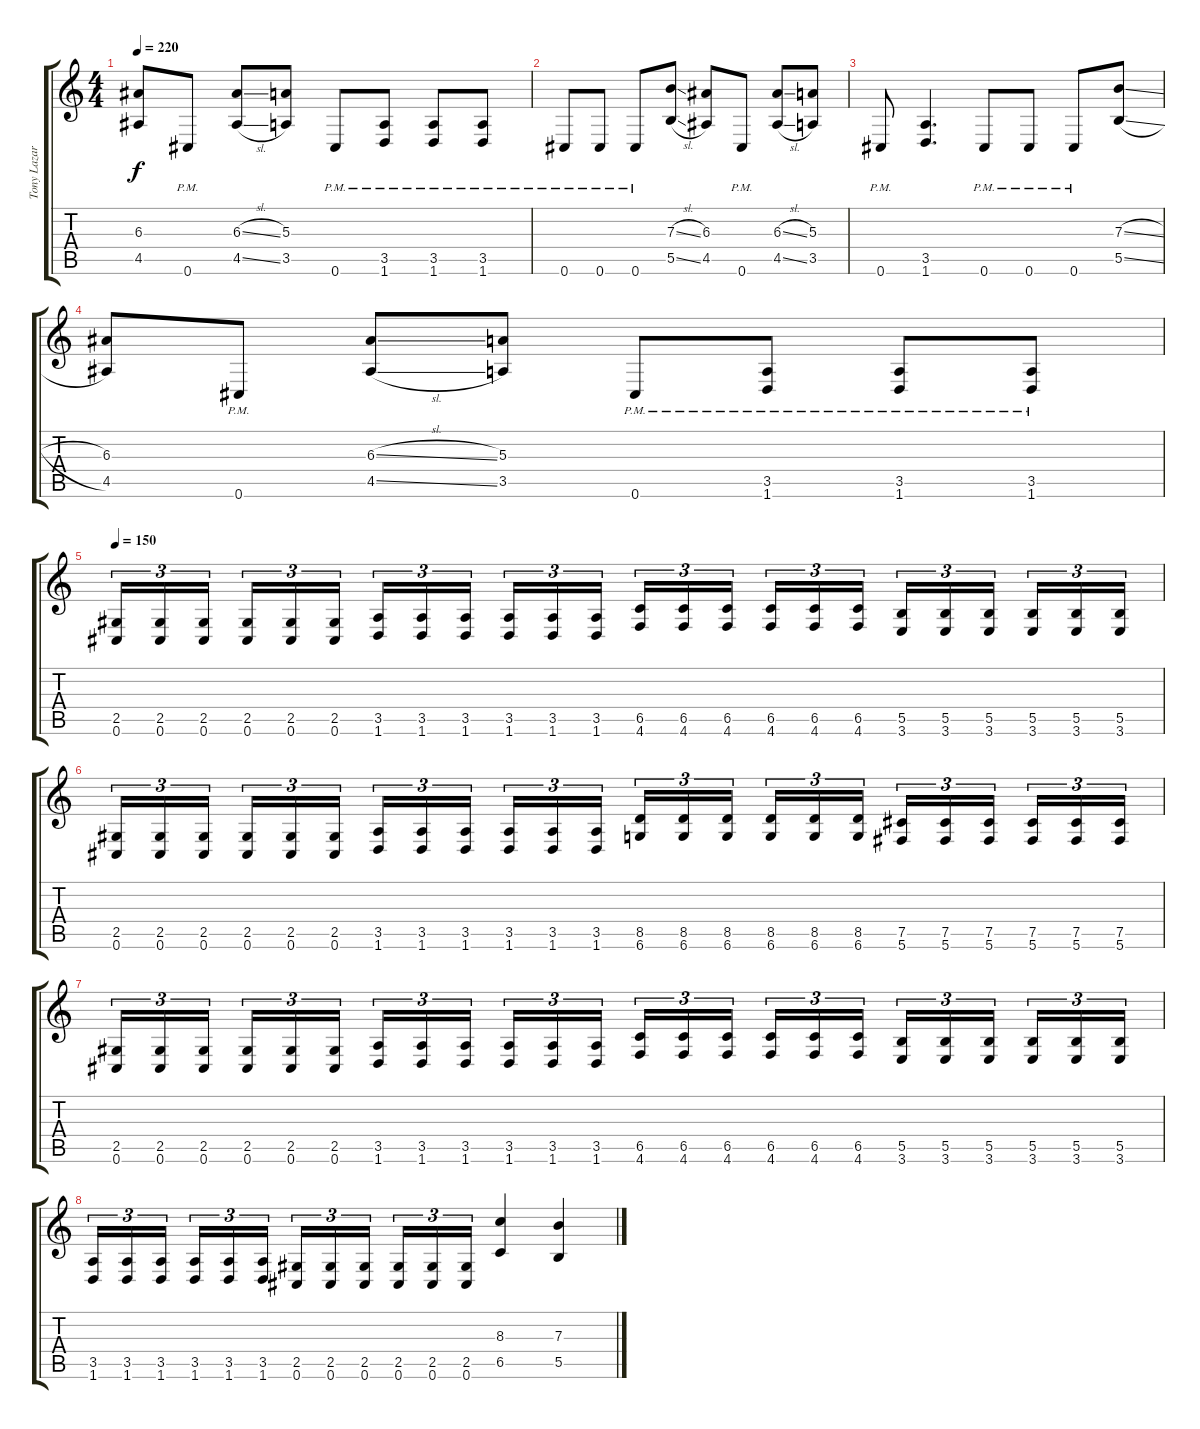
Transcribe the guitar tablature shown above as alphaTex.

\track ("Tony Lazaro - Rhythm" "Tony Lazar") {instrument distortionguitar}
\staff {score tabs}
\tuning (Db4 Ab3 E3 B2 Gb2 Db2) {hide}
\ts (4 4)
\tempo 220
\clef g2
\ks c
(6.3 4.5).8{dy f} 0.6{pm}.8 (6.3{sl} 4.5{sl}).8 (5.3 3.5).8 0.6{pm}.8 (3.5{pm} 1.6{pm}).8 (3.5{pm} 1.6{pm}).8 (3.5{pm} 1.6{pm}).8 |
0.6{pm}.8 0.6{pm}.8 0.6{pm}.8 (7.3{sl} 5.5{sl}).8 (6.3 4.5).8 0.6{pm}.8 (6.3{sl} 4.5{sl}).8 (5.3 3.5).8 |
0.6{pm}.8 (3.5 1.6).4{d} 0.6{pm}.8 0.6{pm}.8 0.6{pm}.8 (7.3{sl} 5.5{sl}).8 |
(6.3 4.5).8 0.6{pm}.8 (6.3{sl} 4.5{sl}).8 (5.3 3.5).8 0.6{pm}.8 (3.5{pm} 1.6{pm}).8 (3.5{pm} 1.6{pm}).8 (3.5{pm} 1.6{pm}).8 |
\tempo 150
(2.5 0.6).16{tu (3 2)} (2.5 0.6).16{tu (3 2)} (2.5 0.6).16{tu (3 2) beam splitsecondary} (2.5 0.6).16{tu (3 2)} (2.5 0.6).16{tu (3 2)} (2.5 0.6).16{tu (3 2)} (3.5 1.6).16{tu (3 2)} (3.5 1.6).16{tu (3 2)} (3.5 1.6).16{tu (3 2) beam splitsecondary} (3.5 1.6).16{tu (3 2)} (3.5 1.6).16{tu (3 2)} (3.5 1.6).16{tu (3 2)} (6.5 4.6).16{tu (3 2)} (6.5 4.6).16{tu (3 2)} (6.5 4.6).16{tu (3 2) beam splitsecondary} (6.5 4.6).16{tu (3 2)} (6.5 4.6).16{tu (3 2)} (6.5 4.6).16{tu (3 2)} (5.5 3.6).16{tu (3 2)} (5.5 3.6).16{tu (3 2)} (5.5 3.6).16{tu (3 2) beam splitsecondary} (5.5 3.6).16{tu (3 2)} (5.5 3.6).16{tu (3 2)} (5.5 3.6).16{tu (3 2)} |
(2.5 0.6).16{tu (3 2)} (2.5 0.6).16{tu (3 2)} (2.5 0.6).16{tu (3 2) beam splitsecondary} (2.5 0.6).16{tu (3 2)} (2.5 0.6).16{tu (3 2)} (2.5 0.6).16{tu (3 2)} (3.5 1.6).16{tu (3 2)} (3.5 1.6).16{tu (3 2)} (3.5 1.6).16{tu (3 2) beam splitsecondary} (3.5 1.6).16{tu (3 2)} (3.5 1.6).16{tu (3 2)} (3.5 1.6).16{tu (3 2)} (8.5 6.6).16{tu (3 2)} (8.5 6.6).16{tu (3 2)} (8.5 6.6).16{tu (3 2) beam splitsecondary} (8.5 6.6).16{tu (3 2)} (8.5 6.6).16{tu (3 2)} (8.5 6.6).16{tu (3 2)} (7.5 5.6).16{tu (3 2)} (7.5 5.6).16{tu (3 2)} (7.5 5.6).16{tu (3 2) beam splitsecondary} (7.5 5.6).16{tu (3 2)} (7.5 5.6).16{tu (3 2)} (7.5 5.6).16{tu (3 2)} |
(2.5 0.6).16{tu (3 2)} (2.5 0.6).16{tu (3 2)} (2.5 0.6).16{tu (3 2) beam splitsecondary} (2.5 0.6).16{tu (3 2)} (2.5 0.6).16{tu (3 2)} (2.5 0.6).16{tu (3 2)} (3.5 1.6).16{tu (3 2)} (3.5 1.6).16{tu (3 2)} (3.5 1.6).16{tu (3 2) beam splitsecondary} (3.5 1.6).16{tu (3 2)} (3.5 1.6).16{tu (3 2)} (3.5 1.6).16{tu (3 2)} (6.5 4.6).16{tu (3 2)} (6.5 4.6).16{tu (3 2)} (6.5 4.6).16{tu (3 2) beam splitsecondary} (6.5 4.6).16{tu (3 2)} (6.5 4.6).16{tu (3 2)} (6.5 4.6).16{tu (3 2)} (5.5 3.6).16{tu (3 2)} (5.5 3.6).16{tu (3 2)} (5.5 3.6).16{tu (3 2) beam splitsecondary} (5.5 3.6).16{tu (3 2)} (5.5 3.6).16{tu (3 2)} (5.5 3.6).16{tu (3 2)} |
(3.5 1.6).16{tu (3 2)} (3.5 1.6).16{tu (3 2)} (3.5 1.6).16{tu (3 2) beam splitsecondary} (3.5 1.6).16{tu (3 2)} (3.5 1.6).16{tu (3 2)} (3.5 1.6).16{tu (3 2)} (2.5 0.6).16{tu (3 2)} (2.5 0.6).16{tu (3 2)} (2.5 0.6).16{tu (3 2) beam splitsecondary} (2.5 0.6).16{tu (3 2)} (2.5 0.6).16{tu (3 2)} (2.5 0.6).16{tu (3 2)} (8.3 6.5).4 (7.3 5.5).4
